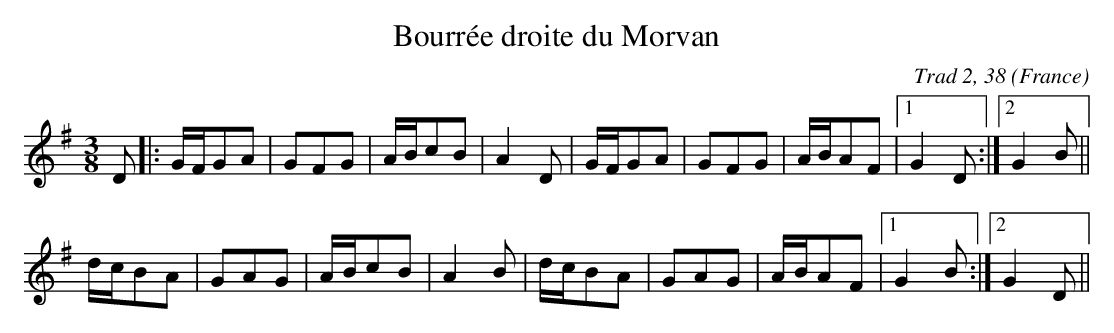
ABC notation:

X:1
T:Bourr\'ee droite du Morvan
C:Trad 2, 38
O:France
M:3/8
L:1/8
K:G
D|:G/F/GA|GFG|A/B/cB|A2D|\
G/F/GA|GFG|A/B/AF|1 G2D:|2 G2B||
d/c/BA|GAG|A/B/cB|A2B|\
d/c/BA|GAG|A/B/AF|1G2B:|2 G2D||**
